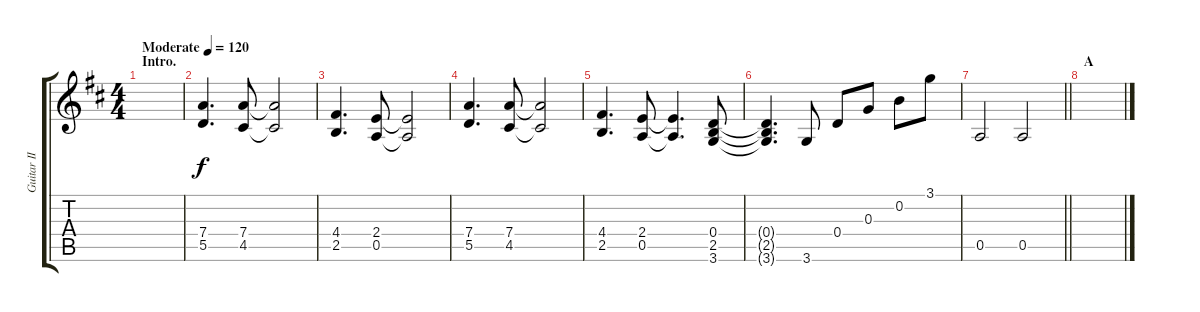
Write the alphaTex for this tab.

\track ("Guitar II (Hirasawa Yui)" "Guitar II ") {instrument overdrivenguitar}
\staff {score tabs}
\tuning (E4 B3 G3 D3 A2 E2) {hide}
\ts (4 4)
\section ("" "Intro.")
\tempo (120 "Moderate")
\clef g2
\ks d
|
(7.4 5.5).4{d} (7.4 4.5).8 (7.4{t} 4.5{t}).2 |
(4.4 2.5).4{d} (2.4 0.5).8 (2.4{t} 0.5{t}).2 |
(7.4 5.5).4{d} (7.4 4.5).8 (7.4{t} 4.5{t}).2 |
(4.4 2.5).4{d} (2.4 0.5).8 (2.4{t} 0.5{t}).4{d} (0.4 2.5 3.6).8 |
(0.4{t} 2.5{t} 3.6{t}).4{d} 3.6.8 0.4.8 0.3.8 0.2.8 3.1.8 |
\barLineRight lightlight
0.5.2 0.5.2 |
\section ("" "A")
